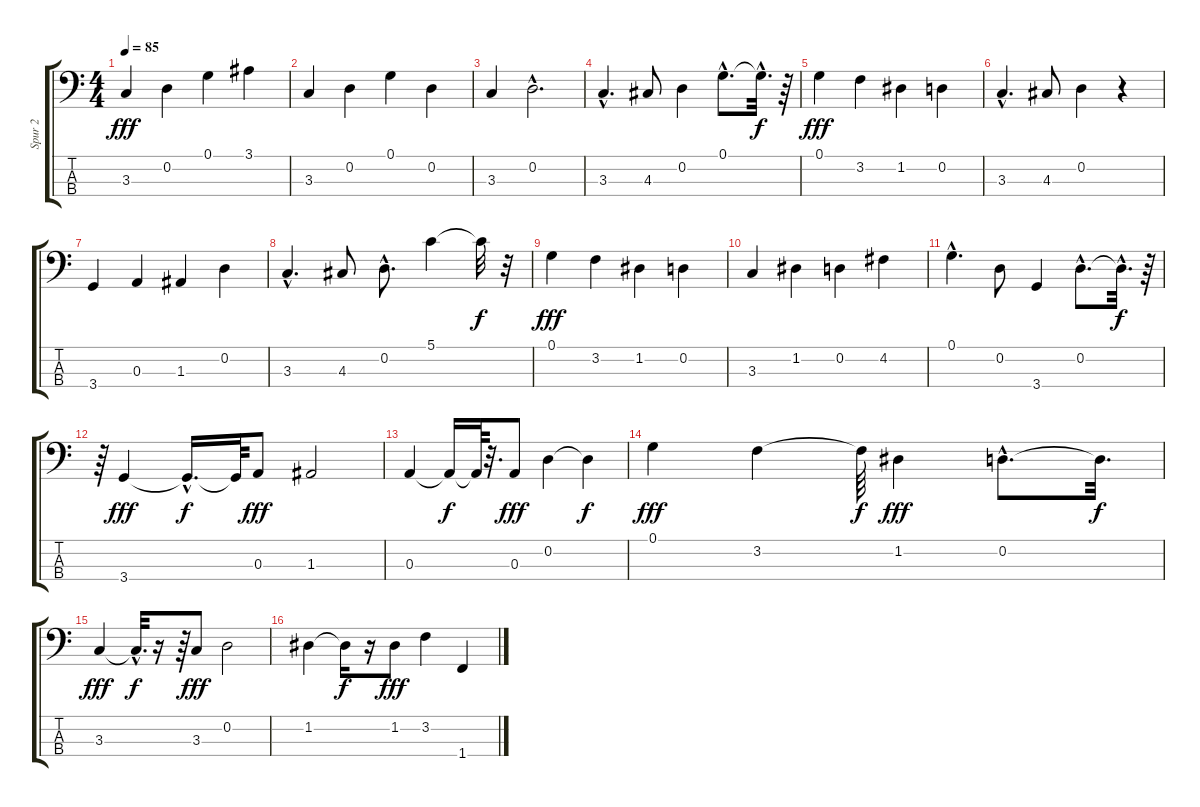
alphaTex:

\track ("Spur 2" "Spur 2") {instrument fretlessbass}
\staff {score tabs}
\tuning (G2 D2 A1 E1) {hide}
\ts (4 4)
\tempo 85
\clef f4
\ks c
3.3.4{dy fff} 0.2.4 0.1.4 3.1.4 |
3.3.4 0.2.4 0.1.4 0.2.4 |
3.3.4 0.2{hac}.2{d} |
3.3{hac}.4{d} 4.3.8 0.2.4 0.1{hac}.8{d} 0.1{hac t}.32{d dy f} r.64 |
0.1.4{dy fff} 3.2.4 1.2.4 0.2.4 |
3.3{hac}.4{d} 4.3.8 0.2.4 r.4 |
3.4.4 0.3.4 1.3.4 0.2.4 |
3.3{hac}.4{d} 4.3.8 0.2{hac}.8{d} 5.1.4 5.1{t}.32{dy f} r.32 |
0.1.4{dy fff} 3.2.4 1.2.4 0.2.4 |
3.3.4 1.2.4 0.2.4 4.2.4 |
0.1{hac}.4{d} 0.2.8 3.4.4 0.2{hac}.8{d} 0.2{hac t}.32{d dy f} r.64 |
r.64 3.4.4{dy fff} 3.4{hac t}.16{d dy f} 3.4{t}.64 0.3.8{dy fff} 1.3.2 |
0.3.4 0.3{t}.16{dy f} 0.3{t}.64 r.32{d} 0.3.8{dy fff} 0.2.4 0.2{t}.4{dy f} |
0.1.4{dy fff} 3.2.4 3.2{t}.64{dy f} 1.2.4{dy fff} 0.2{hac}.8{d} 0.2{t}.32{d dy f} |
3.3.4{dy fff} 3.3{hac t}.32{d dy f} r.16 r.64 3.3.8{dy fff} 0.2.2 |
1.2.4 1.2{t}.16{dy f} r.16 1.2.8{dy fff} 3.2.4 1.4.4
